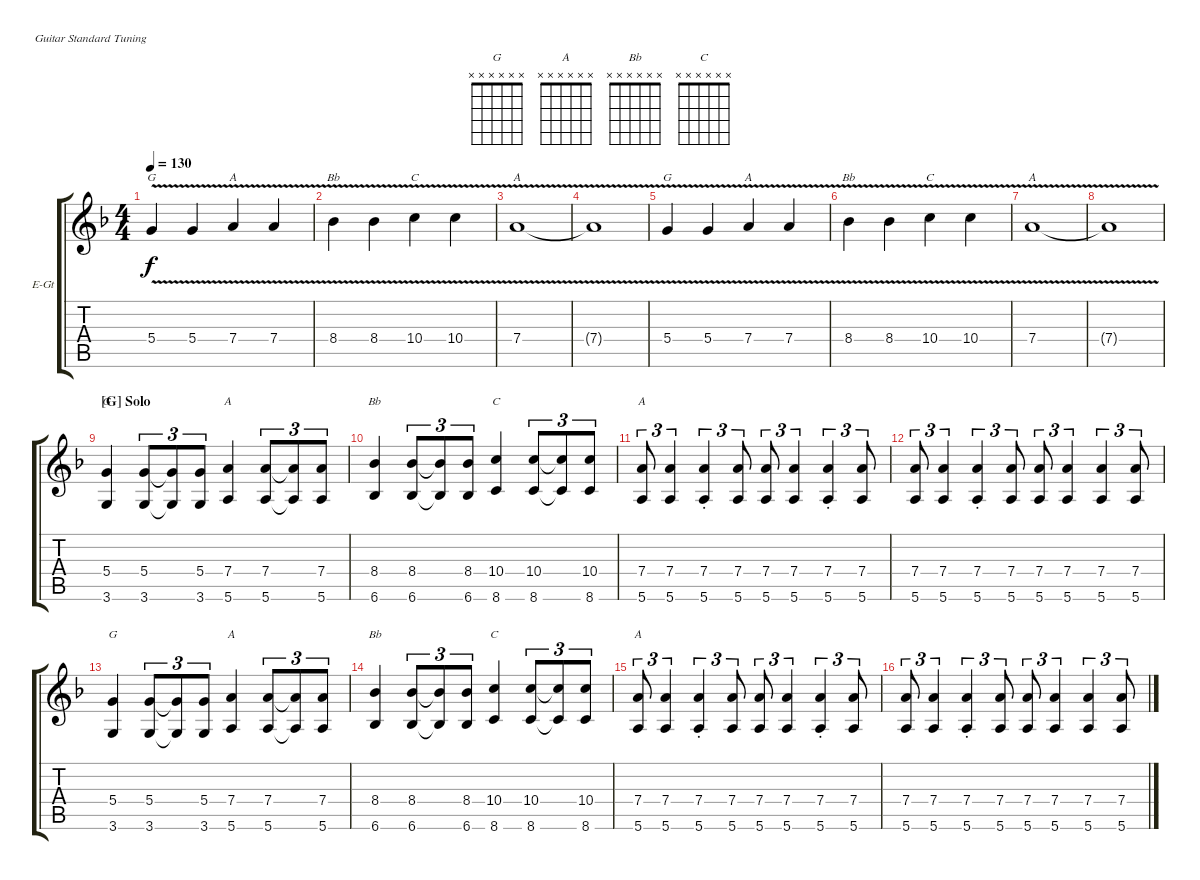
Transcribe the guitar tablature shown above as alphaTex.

\defaultSystemsLayout 4
\bracketExtendMode groupsimilarinstruments
\firstSystemTrackNameOrientation horizontal
\otherSystemsTrackNameOrientation horizontal
\track ("Alex Turner" "E-Gt") {instrument distortionguitar}
\staff {score tabs}
\tuning (E4 B3 G3 D3 A2 E2)
\chord ("G" x x x x x x)
\chord ("A" x x x x x x)
\chord ("Bb" x x x x x x)
\chord ("C" x x x x x x)
\ts (4 4)
\tempo 130
\clef g2
\ks f
5.4{v}.4{ch "G" dy f} 5.4{v}.4 7.4{v}.4{ch "A"} 7.4{v}.4 |
8.4{v}.4{ch "Bb"} 8.4{v}.4 10.4{v}.4{ch "C"} 10.4{v}.4 |
7.4{v}.1{ch "A"} |
7.4{v t}.1 |
5.4{v}.4{ch "G"} 5.4{v}.4 7.4{v}.4{ch "A"} 7.4{v}.4 |
8.4{v}.4{ch "Bb"} 8.4{v}.4 10.4{v}.4{ch "C"} 10.4{v}.4 |
7.4{v}.1{ch "A"} |
7.4{v t}.1 |
\section ("G" "Solo")
(3.6 5.4).4{ch "G"} (3.6 5.4).8{tu (3 2)} (3.6{t} 5.4{t}).8{tu (3 2)} (5.4 3.6).8{tu (3 2)} (5.6 7.4).4{ch "A"} (5.6 7.4).8{tu (3 2)} (5.6{t} 7.4{t}).8{tu (3 2)} (7.4 5.6).8{tu (3 2)} |
(6.6 8.4).4{ch "Bb"} (6.6 8.4).8{tu (3 2)} (6.6{t} 8.4{t}).8{tu (3 2)} (8.4 6.6).8{tu (3 2)} (8.6 10.4).4{ch "C"} (8.6 10.4).8{tu (3 2)} (8.6{t} 10.4{t}).8{tu (3 2)} (10.4 8.6).8{tu (3 2)} |
(5.6 7.4).8{tu (3 2) ch "A"} (7.4 5.6).4{tu (3 2)} (5.6{st} 7.4{st}).4{tu (3 2)} (7.4 5.6).8{tu (3 2)} (5.6 7.4).8{tu (3 2)} (7.4 5.6).4{tu (3 2)} (5.6{st} 7.4{st}).4{tu (3 2)} (7.4 5.6).8{tu (3 2)} |
(5.6 7.4).8{tu (3 2)} (7.4 5.6).4{tu (3 2)} (5.6{st} 7.4{st}).4{tu (3 2)} (7.4 5.6).8{tu (3 2)} (5.6 7.4).8{tu (3 2)} (7.4 5.6).4{tu (3 2)} (5.6 7.4).4{tu (3 2)} (7.4 5.6).8{tu (3 2)} |
(3.6 5.4).4{ch "G"} (3.6 5.4).8{tu (3 2)} (3.6{t} 5.4{t}).8{tu (3 2)} (5.4 3.6).8{tu (3 2)} (5.6 7.4).4{ch "A"} (5.6 7.4).8{tu (3 2)} (5.6{t} 7.4{t}).8{tu (3 2)} (7.4 5.6).8{tu (3 2)} |
(6.6 8.4).4{ch "Bb"} (6.6 8.4).8{tu (3 2)} (6.6{t} 8.4{t}).8{tu (3 2)} (8.4 6.6).8{tu (3 2)} (8.6 10.4).4{ch "C"} (8.6 10.4).8{tu (3 2)} (8.6{t} 10.4{t}).8{tu (3 2)} (10.4 8.6).8{tu (3 2)} |
(5.6 7.4).8{tu (3 2) ch "A"} (7.4 5.6).4{tu (3 2)} (5.6{st} 7.4{st}).4{tu (3 2)} (7.4 5.6).8{tu (3 2)} (5.6 7.4).8{tu (3 2)} (7.4 5.6).4{tu (3 2)} (5.6{st} 7.4{st}).4{tu (3 2)} (7.4 5.6).8{tu (3 2)} |
(5.6 7.4).8{tu (3 2)} (7.4 5.6).4{tu (3 2)} (5.6{st} 7.4{st}).4{tu (3 2)} (7.4 5.6).8{tu (3 2)} (5.6 7.4).8{tu (3 2)} (7.4 5.6).4{tu (3 2)} (5.6 7.4).4{tu (3 2)} (7.4 5.6).8{tu (3 2)}
